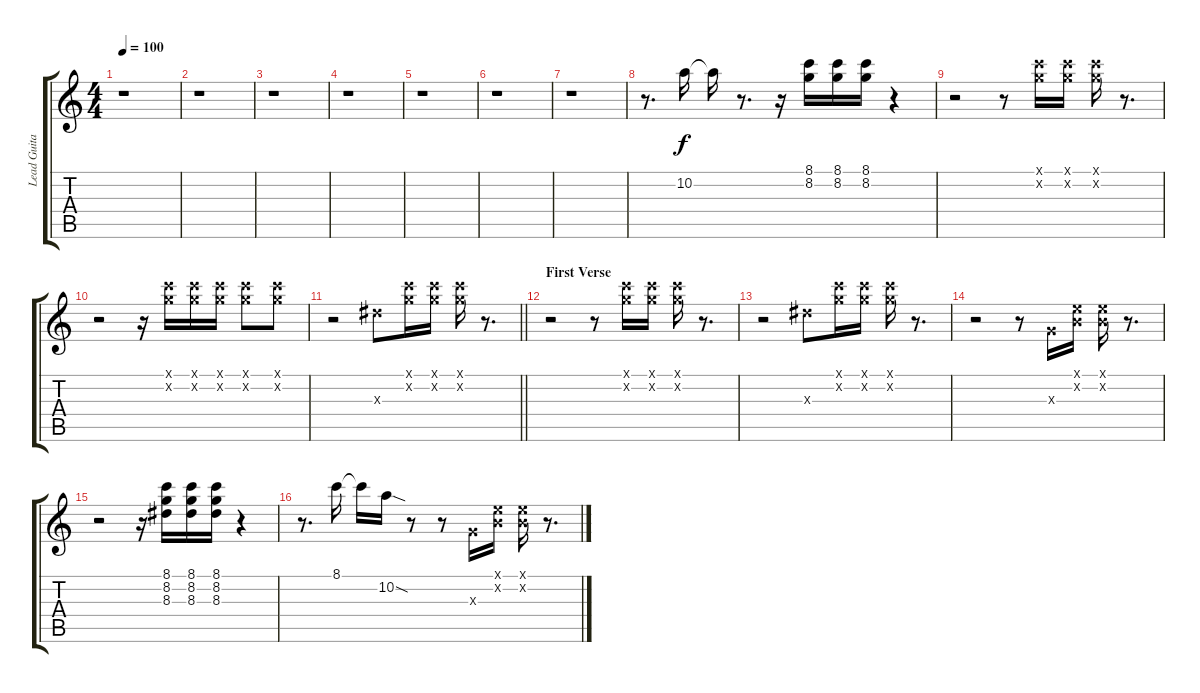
\track ("Lead Guitar (Keith)" "Lead Guita") {instrument electricguitarjazz}
\staff {score tabs}
\tuning (E4 B3 G3 D3 A2 E2) {hide}
\ts (4 4)
\tempo 100
\clef g2
\ks c
r.1{dy f instrument electricguitarjazz} |
r.1 |
r.1 |
r.1 |
r.1 |
r.1 |
r.1 |
r.8{d} 10.2.16 10.2{t}.16 r.8{d} r.16 (8.1 8.2).16 (8.1 8.2).16 (8.1 8.2).16 r.4 |
r.2 r.8 (8.1{x} 8.2{x}).16 (8.1{x} 8.2{x}).16 (8.1{x} 8.2{x}).16 r.8{d} |
r.2 r.16 (8.1{x} 8.2{x}).16 (8.1{x} 8.2{x}).16 (8.1{x} 8.2{x}).16 (8.1{x} 8.2{x}).8 (8.1{x} 8.2{x}).8 |
\barLineRight lightlight
r.2 8.3{x}.8 (8.1{x} 8.2{x}).16 (8.1{x} 8.2{x}).16 (8.1{x} 8.2{x}).16 r.8{d} |
\section ("" "First Verse")
r.2 r.8 (8.1{x} 8.2{x}).16 (8.1{x} 8.2{x}).16 (8.1{x} 8.2{x}).16 r.8{d} |
r.2 8.3{x}.8 (8.1{x} 8.2{x}).16 (8.1{x} 8.2{x}).16 (8.1{x} 8.2{x}).16 r.8{d} |
r.2 r.8 0.3{x}.16 (0.1{x} 0.2{x}).16 (0.1{x} 0.2{x}).16 r.8{d} |
r.2 r.16 (8.1 8.2 8.3).16 (8.1 8.2 8.3).16 (8.1 8.2 8.3).16 r.4 |
r.8{d} 8.1.16 8.1{t}.16 10.2{sod}.16 r.8 r.8 0.3{x}.16 (0.1{x} 0.2{x}).16 (0.1{x} 0.2{x}).16 r.8{d}
